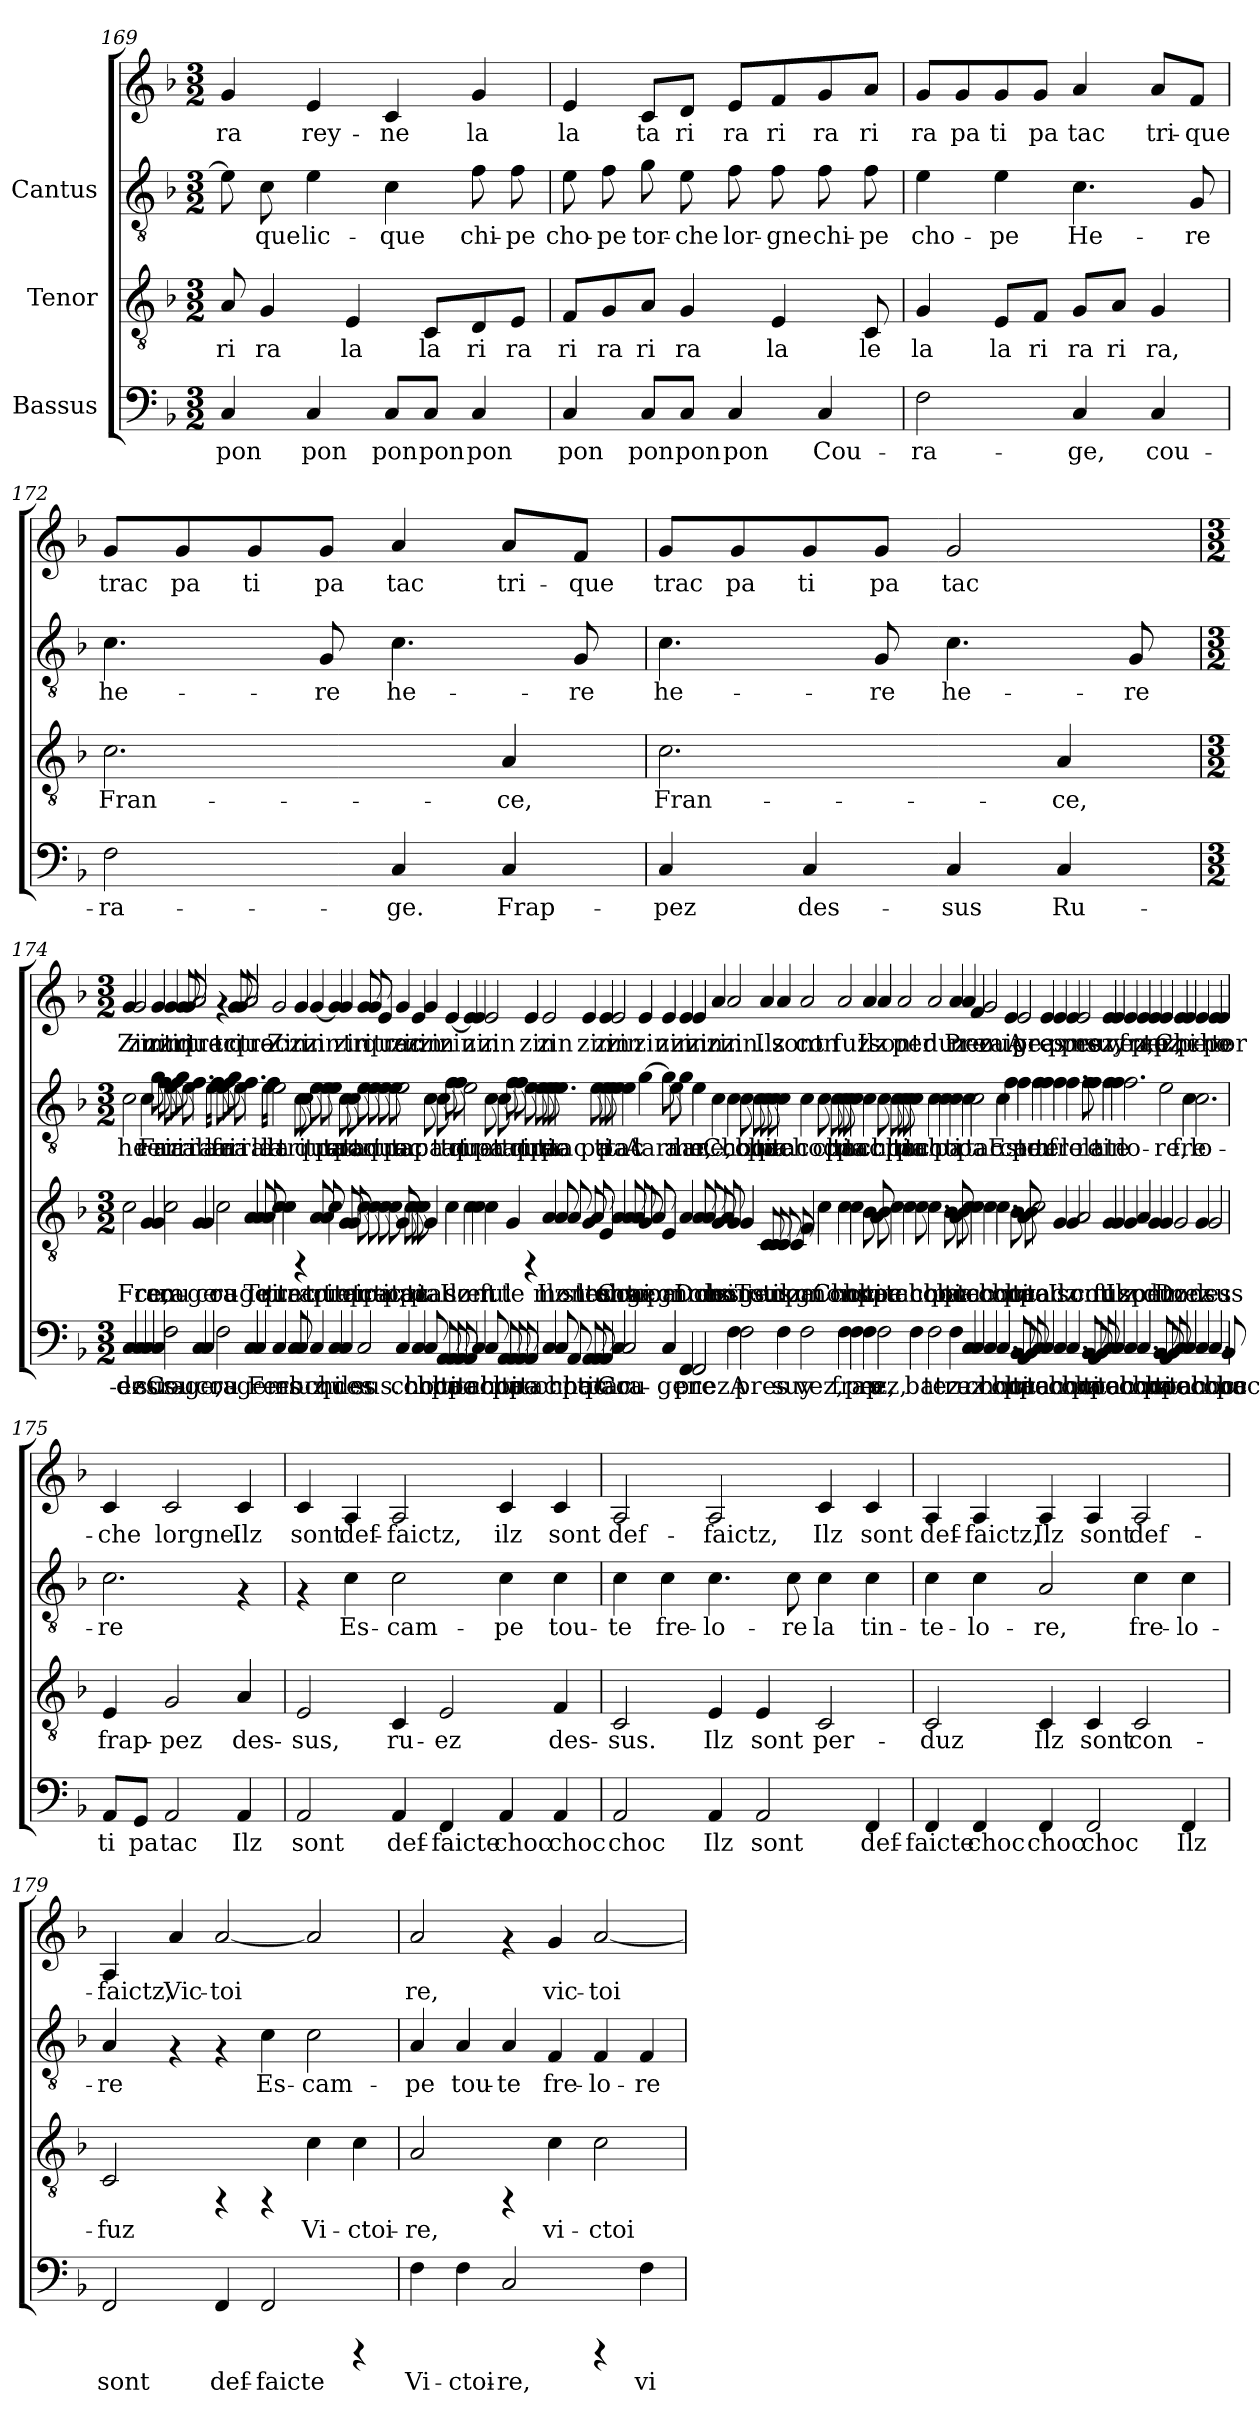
**kern	**text	**kern	**text	**kern	**text	**kern	**text
*part3	*part3	*part2	*part2	*part1	*part1	*part1	*part1
*staff4	*staff4	*staff3	*staff3	*staff2	*staff2	*staff1	*staff1
*I"Bassus	*	*I"Tenor	*	*I"Cantus	*	*	*
!!LO:LB:g=z
*clefF4	*	*clefGv2	*	*clefGv2	*	*clefG2	*
*k[b-]	*	*k[b-]	*	*k[b-]	*	*k[b-]	*
*F:	*	*F:	*	*F:	*	*F:	*
*M3/2	*	*M3/2	*	*M3/2	*	*M3/2	*
=169	=169	=169	=169	=169	=169	=169	=169
!	!LO:LY:b:cj	!	!LO:LY:b:cj	!	!LO:LY:b:cj	!	!LO:LY:b:cj
4C/	pon	8A/	ri	8e\]	.	4g/	-ra
!	!	!	!LO:LY:b:cj	!	!LO:LY:b:cj	!	!
.	.	4G/	ra	8c\	que	.	.
!	!LO:LY:b:cj	!	!	!	!LO:LY:b:cj	!	!LO:LY:b:cj
4C/	pon	.	.	4e\	lic-	4e/	rey-
!	!	!	!LO:LY:b:cj	!	!	!	!
.	.	4E/	la	.	.	.	.
!	!LO:LY:b:cj	!	!	!	!LO:LY:b:cj	!	!LO:LY:b:cj
8C/L	pon	.	.	4c\	-que	4c/	-ne
!	!LO:LY:b:cj	!	!LO:LY:b:cj	!	!	!	!
8C/J	pon	8C/L	la	.	.	.	.
!	!LO:LY:b:cj	!	!LO:LY:b:cj	!	!LO:LY:b:cj	!	!LO:LY:b:cj
4C/	pon	8D/	ri	8f\	chi-	4g/	la
!	!	!	!LO:LY:b:cj	!	!LO:LY:b:cj	!	!
.	.	8E/J	ra	8f\	-pe	.	.
=170	=170	=170	=170	=170	=170	=170	=170
!	!LO:LY:b:cj	!	!LO:LY:b:cj	!	!LO:LY:b:cj	!	!LO:LY:b:cj
4C/	pon	8F/L	ri	8e\	cho-	4e/	la
!	!	!	!LO:LY:b:cj	!	!LO:LY:b:cj	!	!
.	.	8G/	ra	8f\	-pe	.	.
!	!LO:LY:b:cj	!	!LO:LY:b:cj	!	!LO:LY:b:cj	!	!LO:LY:b:cj
8C/L	pon	8A/J	ri	8g\	tor-	8c/L	ta
!	!LO:LY:b:cj	!	!LO:LY:b:cj	!	!LO:LY:b:cj	!	!LO:LY:b:cj
8C/J	pon	4G/	ra	8e\	-che	8d/J	ri
!	!LO:LY:b:cj	!	!	!	!LO:LY:b:cj	!	!LO:LY:b:cj
4C/	pon	.	.	8f\	lor-	8e/L	ra
!	!	!	!LO:LY:b:cj	!	!LO:LY:b:cj	!	!LO:LY:b:cj
.	.	4E/	la	8f\	-gne	8f/	ri
!	!LO:LY:b:cj	!	!	!	!LO:LY:b:cj	!	!LO:LY:b:cj
4C/	Cou-	.	.	8f\	chi-	8g/	ra
!	!	!	!LO:LY:b:cj	!	!LO:LY:b:cj	!	!LO:LY:b:cj
.	.	8C/	le	8f\	-pe	8a/J	ri
=171	=171	=171	=171	=171	=171	=171	=171
!	!LO:LY:b:cj	!	!LO:LY:b:cj	!	!LO:LY:b:cj	!	!LO:LY:b:cj
2F\	-ra-	4G/	la	4e\	cho-	8g/L	ra
!	!	!	!	!	!	!	!LO:LY:b:cj
.	.	.	.	.	.	8g/	pa
!	!	!	!LO:LY:b:cj	!	!LO:LY:b:cj	!	!LO:LY:b:cj
.	.	8E/L	la	4e\	-pe	8g/	ti
!	!	!	!LO:LY:b:cj	!	!	!	!LO:LY:b:cj
.	.	8F/J	ri	.	.	8g/J	pa
!	!LO:LY:b:cj	!	!LO:LY:b:cj	!	!LO:LY:b:cj	!	!LO:LY:b:cj
4C/	-ge,	8G/L	ra	4.c\	He-	4a/	tac
!	!	!	!LO:LY:b:cj	!	!	!	!
.	.	8A/J	ri	.	.	.	.
!	!LO:LY:b:cj	!	!LO:LY:b:cj	!	!	!	!LO:LY:b:cj
4C/	cou-	4G/	ra,	.	.	8a/L	tri-
!	!	!	!	!	!LO:LY:b:cj	!	!LO:LY:b:cj
.	.	.	.	8G/	-re	8f/J	-que
!!LO:LB:g=z
=172	=172	=172	=172	=172	=172	=172	=172
!	!LO:LY:b:cj	!	!LO:LY:b:cj	!	!LO:LY:b:cj	!	!LO:LY:b:cj
2F\	-ra-	2.c\	Fran-	4.c\	he-	8g/L	trac
!	!	!	!	!	!	!	!LO:LY:b:cj
.	.	.	.	.	.	8g/	pa
!	!	!	!	!	!	!	!LO:LY:b:cj
.	.	.	.	.	.	8g/	ti
!	!	!	!	!	!LO:LY:b:cj	!	!LO:LY:b:cj
.	.	.	.	8G/	-re	8g/J	pa
!	!LO:LY:b:cj	!	!	!	!LO:LY:b:cj	!	!LO:LY:b:cj
4C/	-ge.	.	.	4.c\	he-	4a/	tac
!	!LO:LY:b:cj	!	!LO:LY:b:cj	!	!	!	!LO:LY:b:cj
4C/	Frap-	4A/	-ce,	.	.	8a/L	tri-
!	!	!	!	!	!LO:LY:b:cj	!	!LO:LY:b:cj
.	.	.	.	8G/	-re	8f/J	-que
=173	=173	=173	=173	=173	=173	=173	=173
!	!LO:LY:b:cj	!	!LO:LY:b:cj	!	!LO:LY:b:cj	!	!LO:LY:b:cj
4C/	-pez	2.c\	Fran-	4.c\	he-	8g/L	trac
!	!	!	!	!	!	!	!LO:LY:b:cj
.	.	.	.	.	.	8g/	pa
!	!LO:LY:b:cj	!	!	!	!	!	!LO:LY:b:cj
4C/	des-	.	.	.	.	8g/	ti
!	!	!	!	!	!LO:LY:b:cj	!	!LO:LY:b:cj
.	.	.	.	8G/	-re	8g/J	pa
!	!LO:LY:b:cj	!	!	!	!LO:LY:b:cj	!	!LO:LY:b:cj
4C/	-sus	.	.	4.c\	he-	2g/	tac
!	!LO:LY:b:cj	!	!LO:LY:b:cj	!	!	!	!
4C/	Ru-	4A/	-ce,	.	.	.	.
!	!	!	!	!	!LO:LY:b:cj	!	!
.	.	.	.	8G/	-re	.	.
!!LO:LB:g=z
=174	=174	=174	=174	=174	=174	=174	=174
*M3/2	*	*M3/2	*	*M3/2	*	*M3/2	*
!	!LO:LY:b:cj	!	!LO:LY:b:cj	!	!LO:LY:b:cj	!	!LO:LY:b:cj
4C/	-ez	2c\	Fran-	2c\	-he-	4g/	Zin
!	!LO:LY:b:cj	!	!	!	!	!	!LO:LY:b:cj
4C/	des-	.	.	.	.	2g/	zin
!	!LO:LY:b:cj	!	!LO:LY:b:cj	!	!LO:LY:b:cj	!	!
4C/	-sus.	4G/	-ce,	4c\	-re	.	.
!	!LO:LY:b:cj	!	!LO:LY:b:cj	!	!LO:LY:b:cj	!	!LO:LY:b:cj
4C/	Cou-	4G/	cou-	8g\	Fa	4g/	zin
!	!	!	!	!	!LO:LY:b:cj	!	!
.	.	.	.	8f\	ri	.	.
!	!LO:LY:a:cj	!	!LO:LY:a:cj	!	!LO:LY:a:cj	!	!LO:LY:a:cj
2F\	-ra-	2c\	-ra-	8e\	ra	4g/	zin
!	!	!	!	!	!LO:LY:a:cj	!	!
.	.	.	.	8f\	ri	.	.
!	!	!	!	!	!LO:LY:a:cj	!	!LO:LY:a:cj
.	.	.	.	8g\	ra	8g/	tri-
!	!	!	!	!	!LO:LY:a:cj	!	!LO:LY:a:cj
.	.	.	.	8e\	ri	8g/	-que
!	!LO:LY:a:cj	!	!LO:LY:a:cj	!	!LO:LY:a:cj	!	!LO:LY:a:cj
4C/	-ge,	4G/	-ge	4.f\	ra	2a/	trac
!	!LO:LY:a:cj	!	!LO:LY:a:cj	!	!	!	!
4C/	cou-	4G/	cou-	.	.	.	.
!	!	!	!	!	!LO:LY:a:cj	!	!
.	.	.	.	16e\L	la	.	.
!	!	!	!	!	!LO:LY:a:cj	!	!
.	.	.	.	16f\J	la	.	.
!	!LO:LY:a:cj	!	!LO:LY:a:cj	!	!LO:LY:a:cj	!	!
2F\	-ra-	2c\	-ra-	8e\	fa	4rf	.
!	!	!	!	!	!LO:LY:a:cj	!	!
.	.	.	.	8f\	ri	.	.
!	!	!	!	!	!LO:LY:a:cj	!	!LO:LY:a:cj
.	.	.	.	8g\	ra	8g/	tri-
!	!	!	!	!	!LO:LY:a:cj	!	!LO:LY:a:cj
.	.	.	.	8e\	ri	8g/	-que
!	!LO:LY:a:cj	!	!LO:LY:a:cj	!	!LO:LY:a:cj	!	!LO:LY:a:cj
4C/	-ge.	4A/	-ge	4.f\	ra	2a/	trac
!	!LO:LY:a:cj	!	!LO:LY:a:cj	!	!	!	!
4C/	Fers	8A/	Tri-	.	.	.	.
!	!	!	!LO:LY:a:cj	!	!LO:LY:a:cj	!	!
.	.	8A/	-que	16e\L	la	.	.
!	!	!	!	!	!LO:LY:a:cj	!	!
.	.	.	.	16f\J	la	.	.
!	!LO:LY:a:cj	!	!LO:LY:a:cj	!	!LO:LY:a:cj	!	!LO:LY:a:cj
4.C/	e-	4c\	trac	2e\	la	2g/	Zin
!	!	!	!LO:LY:a:cj	!	!	!	!
.	.	4c\	trac	.	.	.	.
!	!LO:LY:a:cj	!	!	!	!	!	!
8C/	-mo-	.	.	.	.	.	.
!	!LO:LY:a:cj	!	!	!	!LO:LY:a:cj	!	!LO:LY:a:cj
4C/	-luz	4rFF	.	8c\	tri-	4g/	zin
!	!	!	!	!	!LO:LY:a:cj	!	!
.	.	.	.	8c\	-que	.	.
!	!LO:LY:a:cj	!	!LO:LY:a:cj	!	!LO:LY:a:cj	!	!LO:LY:a:cj
4C/	chi-	8A/	tri-	8e\	trac	[<4g/	zin
!	!	!	!LO:LY:a:cj	!	!LO:LY:a:cj	!	!
.	.	8A/	-que	8e\	pa	.	.
!	!LO:LY:b:cj	!	!LO:LY:b:cj	!	!LO:LY:b:cj	!	!LO:LY:b:cj
4C/	-ques	4c\	trac	4e\	tac	4g/]	.
!	!LO:LY:b:cj	!	!LO:LY:b:cj	!	!LO:LY:b:cj	!	!LO:LY:b:cj
4C/	des-	8G/	tri-	8c\	pa	4g/	zin
!	!	!	!LO:LY:b:cj	!	!LO:LY:b:cj	!	!
.	.	8G/	-que	8c\	tac	.	.
!	!LO:LY:b:cj	!	!LO:LY:b:cj	!	!LO:LY:b:cj	!	!LO:LY:b:cj
2C/	-sus.	8c\	trac	8e\	tri-	8g/	tri-
!	!	!	!LO:LY:b:cj	!	!LO:LY:b:cj	!	!LO:LY:b:cj
.	.	8c\	pa	8e\	-que	8g/	-que
!	!	!	!LO:LY:b:cj	!	!LO:LY:b:cj	!	!LO:LY:b:cj
.	.	8c\	ti	8e\	trac	4e/	trac
!	!	!	!LO:LY:b:cj	!	!LO:LY:b:cj	!	!
.	.	8c\	pa	8e\	pa	.	.
!	!LO:LY:a:cj	!	!LO:LY:a:cj	!	!LO:LY:a:cj	!	!LO:LY:a:cj
4C/	choc	8G/	tac	2e\	tac	4g/	zin
!	!	!	!LO:LY:a:cj	!	!	!	!
.	.	8c\	pa	.	.	.	.
!	!LO:LY:a:cj	!	!LO:LY:a:cj	!	!	!	!LO:LY:a:cj
4C/	choc	8c\	ti	.	.	4e/	zin
!	!	!	!LO:LY:a:cj	!	!	!	!
.	.	8c\	pa	.	.	.	.
!	!LO:LY:a:cj	!	!LO:LY:a:cj	!	!LO:LY:a:cj	!	!LO:LY:a:cj
8C/	choc	4G/	tac	8c\	pa	4g/	zin
!	!LO:LY:a:cj	!	!	!	!LO:LY:a:cj	!	!
8AA/	pa	.	.	8c\	tac	.	.
!	!LO:LY:a:cj	!	!LO:LY:a:cj	!	!LO:LY:a:cj	!	!LO:LY:a:cj
8AA/	ti	4c\	Ilz	8f\	tri-	[<4e/	zin
!	!LO:LY:a:cj	!	!	!	!LO:LY:a:cj	!	!
8AA/	pa	.	.	8f\	-que	.	.
!	!LO:LY:a:cj	!	!LO:LY:a:cj	!	!LO:LY:a:cj	!	!LO:LY:a:cj
4AA/	tac	4c\	sont	2e\	trac	4e/]	.
!	!LO:LY:a:cj	!	!LO:LY:a:cj	!	!	!	!LO:LY:a:cj
4C/	choc	4c\	en	.	.	4e/	zin
!	!LO:LY:a:cj	!	!LO:LY:a:cj	!	!LO:LY:a:cj	!	!LO:LY:a:cj
8C/	choc	4c\	ful-	8c\	pa	2e/	zin
!	!LO:LY:a:cj	!	!	!	!LO:LY:a:cj	!	!
8AA/	pa	.	.	8c\	tac	.	.
!	!LO:LY:a:cj	!	!LO:LY:a:cj	!	!LO:LY:a:cj	!	!
8AA/	ti	4G/	-te	8f\	tri-	.	.
!	!LO:LY:a:cj	!	!	!	!LO:LY:a:cj	!	!
8AA/	pa	.	.	8f\	-que	.	.
!	!LO:LY:a:cj	!	!	!	!LO:LY:a:cj	!	!LO:LY:a:cj
4AA/	tac	4rFF	.	8e\	trac	4e/	zin
!	!	!	!	!	!LO:LY:a:cj	!	!
.	.	.	.	8e\	pa	.	.
!	!LO:LY:a:cj	!	!LO:LY:a:cj	!	!LO:LY:a:cj	!	!LO:LY:a:cj
4C/	choc	4A/	Ilz	8e\	ti	2e/	zin
!	!	!	!	!	!LO:LY:a:cj	!	!
.	.	.	.	8e\	pa	.	.
!	!LO:LY:a:cj	!	!LO:LY:a:cj	!	!LO:LY:a:cj	!	!
8C/	choc	8A/	mon-	4.e\	tac	.	.
!	!LO:LY:a:cj	!	!LO:LY:a:cj	!	!	!	!
8AA/	pa	8A/	-strent	.	.	.	.
!	!LO:LY:a:cj	!	!LO:LY:a:cj	!	!	!	!LO:LY:a:cj
8AA/	ti	8G/	les	.	.	4e/	zin
!	!LO:LY:a:cj	!	!LO:LY:a:cj	!	!LO:LY:a:cj	!	!
8AA/	pa	8A/	tal-	8e\	pa	.	.
!	!LO:LY:b:cj	!	!LO:LY:b:cj	!	!LO:LY:b:cj	!	!LO:LY:b:cj
4AA/	tac	4E/	-ons	8e\	ti	4e/	zin
!	!	!	!	!	!LO:LY:b:cj	!	!
.	.	.	.	8e\	pa	.	.
!	!LO:LY:b:cj	!	!LO:LY:b:cj	!	!LO:LY:b:cj	!	!LO:LY:b:cj
4C/	Cou-	4A/	Cou-	4e\	tac	2e/	zin
!	!LO:LY:b:cj	!	!LO:LY:b:cj	!	!LO:LY:b:cj	!	!
2C/	-ra-	8A/	-rai-	4e\	A-	.	.
!	!	!	!LO:LY:b:cj	!	!	!	!
.	.	8A/	-ge	.	.	.	.
!	!	!	!LO:LY:b:cj	!	!LO:LY:b:cj	!	!LO:LY:b:cj
.	.	8G/	com-	[>4g\	-larme,	4e/	zin
!	!	!	!LO:LY:b:cj	!	!	!	!
.	.	8A/	-pai-	.	.	.	.
!	!LO:LY:a:cj	!	!LO:LY:a:cj	!	!LO:LY:a:cj	!	!LO:LY:a:cj
4C/	-ge	4E/	-gnons.	8g\]	.	4e/	zin
!	!	!	!	!	!LO:LY:a:cj	!	!
.	.	.	.	8e\	a-	.	.
!	!LO:LY:a:cj	!	!LO:LY:a:cj	!	!LO:LY:a:cj	!	!LO:LY:a:cj
4FF/	pre-	4A/	Don-	4g\	-lar-	4e/	zin
!	!LO:LY:a:cj	!	!LO:LY:a:cj	!	!LO:LY:a:cj	!	!LO:LY:a:cj
2FF/	-nez	8A/	-nez	4e\	-me,	4e/	zin
!	!	!	!LO:LY:a:cj	!	!	!	!
.	.	8A/	des	.	.	.	.
!	!	!	!LO:LY:a:cj	!	!LO:LY:a:cj	!	!LO:LY:a:cj
.	.	8G/	ho-	4c\	Choc	4a/	zin
!	!	!	!LO:LY:a:cj	!	!	!	!
.	.	8A/	-ri-	.	.	.	.
*	*	*	*	*	*	*MM216	*
!	!LO:LY:a:cj	!	!LO:LY:a:cj	!	!LO:LY:a:cj	!	!LO:LY:a:cj
4F\	A-	4G/	-ons.	4c\	choc	2a/	zin.
!	!LO:LY:a:cj	!	!LO:LY:a:cj	!	!LO:LY:a:cj	!	!
2F\	-pres	4G/	Tous	8c\	choc	.	.
!	!	!	!	!	!LO:LY:a:cj	!	!
.	.	.	.	8c\	pa	.	.
!	!	!	!LO:LY:a:cj	!	!LO:LY:a:cj	!	!LO:LY:a:cj
.	.	8C/	gen-	8c\	ti	4a/	Ilz
!	!	!	!LO:LY:a:cj	!	!LO:LY:a:cj	!	!
.	.	8C/	-tilz	8c\	pa	.	.
!	!LO:LY:a:cj	!	!LO:LY:a:cj	!	!LO:LY:a:cj	!	!LO:LY:a:cj
4F\	suy-	8C/	com-	4c\	tac	4a/	sont
!	!	!	!LO:LY:a:cj	!	!	!	!
.	.	8C/	-pai-	.	.	.	.
!	!LO:LY:a:cj	!	!LO:LY:a:cj	!	!LO:LY:a:cj	!	!LO:LY:a:cj
2F\	-vez,	4F/	-gnons.	4c\	choc	2a/	con-
!	!	!	!LO:LY:a:cj	!	!LO:LY:a:cj	!	!
.	.	4c\	Choc	8c\	choc	.	.
!	!	!	!	!	!LO:LY:a:cj	!	!
.	.	.	.	8c\	pa	.	.
!	!LO:LY:a:cj	!	!LO:LY:a:cj	!	!LO:LY:a:cj	!	!LO:LY:a:cj
4F\	frap-	4c\	choc	8c\	ti	2a/	-fuz
!	!	!	!	!	!LO:LY:a:cj	!	!
.	.	.	.	8c\	pa	.	.
!	!LO:LY:a:cj	!	!LO:LY:a:cj	!	!LO:LY:a:cj	!	!
4F\	-pez,	4c\	choc	4c\	tac	.	.
!	!LO:LY:b:cj	!	!LO:LY:b:cj	!	!LO:LY:b:cj	!	!LO:LY:b:cj
4F\	ru-	8B-\	pa	4c\	choc	4a/	Ilz
!	!	!	!LO:LY:b:cj	!	!	!	!
.	.	8A/	ti	.	.	.	.
!	!LO:LY:b:cj	!	!LO:LY:b:cj	!	!LO:LY:b:cj	!	!LO:LY:b:cj
2F\	-ez,	8B-\	pa	8c\	choc	4a/	sont
!	!	!	!LO:LY:b:cj	!	!LO:LY:b:cj	!	!
.	.	4c\	tac	8c\	pa	.	.
!	!	!	!	!	!LO:LY:b:cj	!	!LO:LY:b:cj
.	.	.	.	8c\	ti	2a/	per-
!	!	!	!LO:LY:b:cj	!	!LO:LY:b:cj	!	!
.	.	4c\	choc	8c\	pa	.	.
!	!LO:LY:b:cj	!	!	!	!LO:LY:b:cj	!	!
4F\	bat-	.	.	4c\	tac	.	.
!	!	!	!LO:LY:b:cj	!	!	!	!
.	.	8c\	choc	.	.	.	.
!	!LO:LY:a:cj	!	!LO:LY:a:cj	!	!LO:LY:a:cj	!	!LO:LY:a:cj
2F\	-tez	4.c\	choc	4c\	choc	2a/	-duz
!	!	!	!	!	!LO:LY:a:cj	!	!
.	.	.	.	4c\	pa	.	.
!	!	!	!LO:LY:a:cj	!	!	!	!
.	.	8B-\	pa	.	.	.	.
!	!LO:LY:a:cj	!	!LO:LY:a:cj	!	!LO:LY:a:cj	!	!LO:LY:a:cj
4F\	ru-	8A/	ti	4c\	ti	4a/	Pre-
!	!	!	!LO:LY:a:cj	!	!	!	!
.	.	8B-\	pa	.	.	.	.
!	!LO:LY:a:cj	!	!LO:LY:a:cj	!	!LO:LY:a:cj	!	!LO:LY:a:cj
4C/	-ez	4c\	tac	4c\	pa	4a/	-nez
!	!LO:LY:a:cj	!	!LO:LY:a:cj	!	!LO:LY:a:cj	!	!LO:LY:a:cj
4C/	choc	4c\	choc	2c\	tac	4f/	cou-
!	!LO:LY:a:cj	!	!LO:LY:a:cj	!	!	!	!LO:LY:a:cj
4C/	choc	4c\	choc	.	.	2g/	-raige.
!	!LO:LY:a:cj	!	!LO:LY:a:cj	!	!LO:LY:a:cj	!	!
4.C/	choc	4.c\	choc	4c\	Es-	.	.
!	!	!	!	!	!LO:LY:a:cj	!	!LO:LY:a:cj
.	.	.	.	4f\	-cam-	4e/	A-
!	!LO:LY:a:cj	!	!LO:LY:a:cj	!	!	!	!
8BB-/	pa	8B-\	pa	.	.	.	.
!	!LO:LY:a:cj	!	!LO:LY:a:cj	!	!LO:LY:a:cj	!	!LO:LY:a:cj
8AA/	ti	8A/	ti	4f\	-pe	2e/	-pres
!	!LO:LY:a:cj	!	!LO:LY:a:cj	!	!	!	!
8BB-/	pa	8B-\	pa	.	.	.	.
!	!LO:LY:a:cj	!	!LO:LY:a:cj	!	!LO:LY:a:cj	!	!
4C/	tac	2c\	tac	4f\	tou-	.	.
!	!LO:LY:a:cj	!	!	!	!LO:LY:a:cj	!	!LO:LY:a:cj
4C/	choc	.	.	4f\	-te	4e/	a-
!	!LO:LY:a:cj	!	!LO:LY:a:cj	!	!LO:LY:a:cj	!	!LO:LY:a:cj
4C/	choc	4G/	Ilz	4f\	fre-	4e/	-pres
!	!LO:LY:b:cj	!	!LO:LY:b:cj	!	!LO:LY:b:cj	!	!LO:LY:b:cj
4.C/	choc	4G/	sont	4.f\	-lo-	4e/	pre-
!	!	!	!LO:LY:b:cj	!	!	!	!LO:LY:b:cj
.	.	2A/	con-	.	.	2e/	-nez,
!	!LO:LY:b:cj	!	!	!	!LO:LY:b:cj	!	!
8BB-/	pa	.	.	8f\	-re	.	.
!	!LO:LY:b:cj	!	!	!	!LO:LY:b:cj	!	!
8AA/	ti	.	.	4f\	la	.	.
!	!LO:LY:b:cj	!	!	!	!	!	!
8BB-/	pa	.	.	.	.	.	.
!	!LO:LY:b:cj	!	!LO:LY:b:cj	!	!LO:LY:b:cj	!	!LO:LY:b:cj
4C/	tac	4G/	-fuz	4f\	tin-	4e/	suy-
!	!LO:LY:a:cj	!	!LO:LY:a:cj	!	!LO:LY:a:cj	!	!LO:LY:a:cj
4C/	choc	4G/	Ilz	4f\	-te-	4e/	-vez,
!	!LO:LY:a:cj	!	!LO:LY:a:cj	!	!LO:LY:a:cj	!	!LO:LY:a:cj
4C/	choc	4G/	sont	2.f\	-lo-	4e/	frap-
!	!LO:LY:a:cj	!	!LO:LY:a:cj	!	!	!	!LO:LY:a:cj
4.C/	choc	4A/	per-	.	.	4e/	-pez,
!	!	!	!LO:LY:a:cj	!	!	!	!LO:LY:a:cj
.	.	4G/	-duz	.	.	4e/	tu-
!	!LO:LY:a:cj	!	!	!	!	!	!
8BB-/	pa	.	.	.	.	.	.
!	!LO:LY:a:cj	!	!LO:LY:a:cj	!	!LO:LY:a:cj	!	!LO:LY:a:cj
8AA/	ti	4G/	Don-	2e\	-re,	4e/	-ez
!	!LO:LY:a:cj	!	!	!	!	!	!
8BB-/	pa	.	.	.	.	.	.
!	!LO:LY:a:cj	!	!LO:LY:a:cj	!	!	!	!LO:LY:a:cj
4C/	tac	2G/	-nez	.	.	4e/	Chi-
!	!LO:LY:a:cj	!	!	!	!LO:LY:a:cj	!	!LO:LY:a:cj
4C/	choc	.	.	4c\	fre-	4e/	-pe
!	!LO:LY:a:cj	!	!LO:LY:a:cj	!	!LO:LY:a:cj	!	!LO:LY:a:cj
4C/	choc	4G/	des-	2.c\	-lo-	4e/	cho-
!	!LO:LY:a:cj	!	!LO:LY:a:cj	!	!	!	!LO:LY:a:cj
4.C/	choc	2G/	-sus	.	.	4e/	-pe
!	!	!	!	!	!	!	!LO:LY:a:cj
.	.	.	.	.	.	4e/	tor-
!	!LO:LY:a:cj	!	!	!	!	!	!
8BB-/	pa	.	.	.	.	.	.
!!LO:LB:g=z
=175	=175	=175	=175	=175	=175	=175	=175
!	!LO:LY:b:cj	!	!LO:LY:b:cj	!	!LO:LY:b:cj	!	!LO:LY:b:cj
8AA/L	ti	4E/	frap-	2.c\	re	4c/	-che
!	!LO:LY:b:cj	!	!	!	!	!	!
8GG/J	pa	.	.	.	.	.	.
!	!LO:LY:b:cj	!	!LO:LY:b:cj	!	!	!	!LO:LY:b:cj
2AA/	tac	2G/	-pez	.	.	2c/	lorgne.
!	!LO:LY:b:cj	!	!LO:LY:b:cj	!	!	!	!LO:LY:b:cj
4AA/	Ilz	4A/	des-	4rF	.	4c/	Ilz
!!LO:LB:g=z
=176	=176	=176	=176	=176	=176	=176	=176
!	!LO:LY:b:cj	!	!LO:LY:b:cj	!	!	!	!LO:LY:b:cj
2AA/	sont	2E/	-sus,	4rF	.	4c/	sont
!	!	!	!	!	!LO:LY:b:cj	!	!LO:LY:b:cj
.	.	.	.	4c\	Es-	4A/	def-
!	!LO:LY:a:cj	!	!LO:LY:a:cj	!	!LO:LY:a:cj	!	!LO:LY:a:cj
4AA/	def-	4C/	ru-	2c\	-cam-	2A/	-faictz,
!	!LO:LY:a:cj	!	!LO:LY:a:cj	!	!	!	!
4FF/	-faicte	2E/	-ez	.	.	.	.
!	!LO:LY:a:cj	!	!	!	!LO:LY:a:cj	!	!LO:LY:a:cj
4AA/	choc	.	.	4c\	-pe	4c/	ilz
!	!LO:LY:a:cj	!	!LO:LY:a:cj	!	!LO:LY:a:cj	!	!LO:LY:a:cj
4AA/	choc	4F/	des-	4c\	tou-	4c/	sont
!!LO:LB:g=z
=177	=177	=177	=177	=177	=177	=177	=177
!	!LO:LY:b:cj	!	!LO:LY:b:cj	!	!LO:LY:b:cj	!	!LO:LY:b:cj
2AA/	choc	2C/	-sus.	4c\	te	2A/	-def-
!	!	!	!	!	!LO:LY:b:cj	!	!
.	.	.	.	4c\	fre-	.	.
!	!LO:LY:b:cj	!	!LO:LY:b:cj	!	!LO:LY:b:cj	!	!LO:LY:b:cj
4AA/	Ilz	4E/	Ilz	4.c\	-lo-	2A/	-faictz,
!	!LO:LY:b:cj	!	!LO:LY:b:cj	!	!	!	!
2AA/	sont	4E/	sont	.	.	.	.
!	!	!	!	!	!LO:LY:b:cj	!	!
.	.	.	.	8c\	-re	.	.
!	!	!	!LO:LY:b:cj	!	!LO:LY:b:cj	!	!LO:LY:b:cj
.	.	2C/	per-	4c\	la	4c/	Ilz
!	!LO:LY:b:cj	!	!	!	!LO:LY:b:cj	!	!LO:LY:b:cj
4FF/	def-	.	.	4c\	tin-	4c/	sont
!!LO:LB:g=z
=178	=178	=178	=178	=178	=178	=178	=178
!	!LO:LY:b:cj	!	!LO:LY:b:cj	!	!LO:LY:b:cj	!	!LO:LY:b:cj
4FF/	-faicte	2C/	-duz	4c\	-te-	4A/	-def-
!	!LO:LY:b:cj	!	!	!	!LO:LY:b:cj	!	!LO:LY:b:cj
4FF/	choc	.	.	4c\	-lo-	4A/	-faictz,
!	!LO:LY:a:cj	!	!LO:LY:a:cj	!	!LO:LY:a:cj	!	!LO:LY:a:cj
4FF/	choc	4C/	Ilz	2A/	-re,	4A/	Ilz
!	!LO:LY:a:cj	!	!LO:LY:a:cj	!	!	!	!LO:LY:a:cj
2FF/	choc	4C/	sont	.	.	4A/	sont
!	!	!	!LO:LY:a:cj	!	!LO:LY:a:cj	!	!LO:LY:a:cj
.	.	2C/	con-	4c\	fre-	2A/	def-
!	!LO:LY:a:cj	!	!	!	!LO:LY:a:cj	!	!
4FF/	Ilz	.	.	4c\	-lo-	.	.
!!LO:LB:g=z
=179	=179	=179	=179	=179	=179	=179	=179
*	*	*	*	*	*	*MM144	*
!	!LO:LY:b:cj	!	!LO:LY:b:cj	!	!LO:LY:b:cj	!	!LO:LY:b:cj
2FF/	sont	2C/	-fuz	4A/	-re	4A/	-faictz,
!	!	!	!	!	!	!	!LO:LY:b:cj
.	.	.	.	4rF	.	4a/	Vic-
!	!LO:LY:b:cj	!	!	!	!	!	!LO:LY:b:cj
4FF/	def-	4rFF	.	4rF	.	[<2a/	-toi-
!	!LO:LY:b:cj	!	!	!	!LO:LY:b:cj	!	!
2FF/	-faicte	4rFF	.	4c\	Es-	.	.
!	!	!	!LO:LY:b:cj	!	!LO:LY:b:cj	!	!LO:LY:b:cj
.	.	4c\	Vi-	2c\	-cam-	2a/]	--
!	!	!	!LO:LY:b:cj	!	!	!	!
4rCCC	.	4c\	-ctoi-	.	.	.	.
!!LO:LB:g=z
=180	=180	=180	=180	=180	=180	=180	=180
!	!LO:LY:b:cj	!	!LO:LY:b:cj	!	!LO:LY:b:cj	!	!LO:LY:b:cj
4F\	Vi-	2A/	-re,	4A/	-pe	2a/	-re,
!	!LO:LY:b:cj	!	!	!	!LO:LY:b:cj	!	!
4F\	-ctoi-	.	.	4A/	tou-	.	.
!	!LO:LY:a:cj	!	!	!	!LO:LY:a:cj	!	!
2C/	-re,	4rFF	.	4A/	-te	4rf	.
!	!	!	!LO:LY:a:cj	!	!LO:LY:a:cj	!	!LO:LY:a:cj
.	.	4c\	vi-	4F/	fre-	4g/	vic-
!	!	!	!LO:LY:a:cj	!	!LO:LY:a:cj	!	!LO:LY:a:cj
4rCCC	.	2c\	-ctoi-	4F/	-lo-	[<2a/	-toi-
!	!LO:LY:a:cj	!	!	!	!LO:LY:a:cj	!	!
4F\	vi-	.	.	4F/	-re	.	.
=	=	=	=	=	=	=	=
*-	*-	*-	*-	*-	*-	*-	*-
